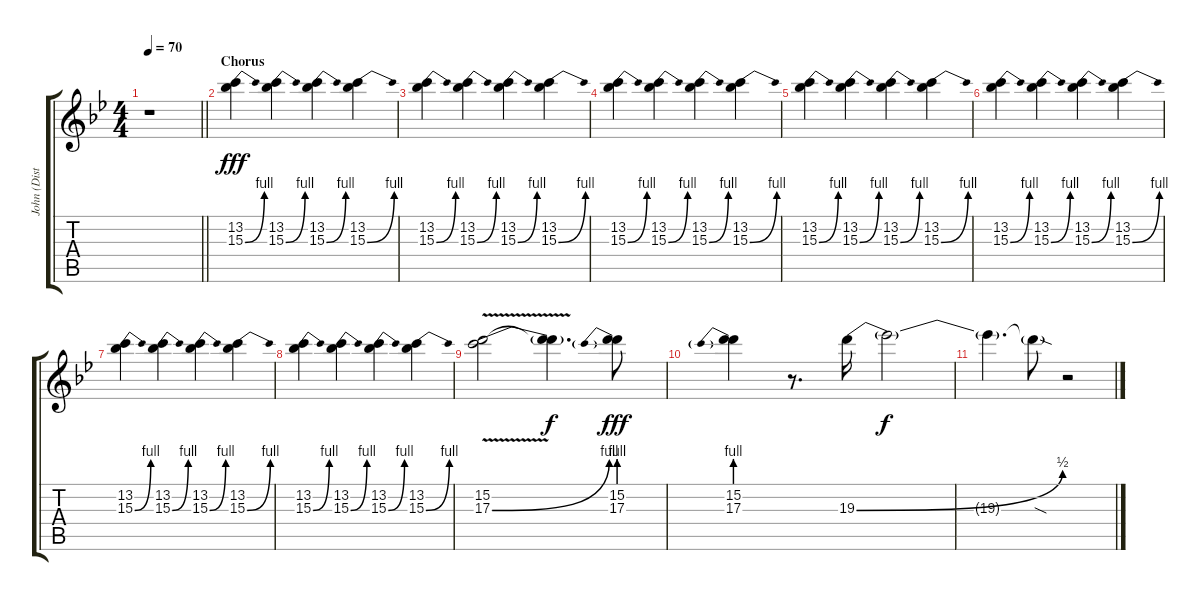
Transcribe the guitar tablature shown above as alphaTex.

\track ("John (Distortion)" "John (Dist") {instrument distortionguitar}
\staff {score tabs}
\tuning (E4 B3 G3 D3 A2 E2) {hide}
\ts (4 4)
\tempo 70
\clef g2
\barLineRight lightlight
\ks bb
r.1{dy f} |
\section ("" "Chorus")
(13.2 15.3{be (bend 0 0 60 4)}).4{dy fff volume 11} (13.2 15.3{be (bend 0 0 60 4)}).4 (13.2 15.3{be (bend 0 0 60 4)}).4 (13.2 15.3{be (bend 0 0 60 4)}).4 |
(13.2 15.3{be (bend 0 0 60 4)}).4 (13.2 15.3{be (bend 0 0 60 4)}).4 (13.2 15.3{be (bend 0 0 60 4)}).4 (13.2 15.3{be (bend 0 0 60 4)}).4 |
(13.2 15.3{be (bend 0 0 60 4)}).4 (13.2 15.3{be (bend 0 0 60 4)}).4 (13.2 15.3{be (bend 0 0 60 4)}).4 (13.2 15.3{be (bend 0 0 60 4)}).4 |
(13.2 15.3{be (bend 0 0 60 4)}).4 (13.2 15.3{be (bend 0 0 60 4)}).4 (13.2 15.3{be (bend 0 0 60 4)}).4 (13.2 15.3{be (bend 0 0 60 4)}).4 |
(13.2 15.3{be (bend 0 0 60 4)}).4 (13.2 15.3{be (bend 0 0 60 4)}).4 (13.2 15.3{be (bend 0 0 60 4)}).4 (13.2 15.3{be (bend 0 0 60 4)}).4 |
(13.2 15.3{be (bend 0 0 60 4)}).4 (13.2 15.3{be (bend 0 0 60 4)}).4 (13.2 15.3{be (bend 0 0 60 4)}).4 (13.2 15.3{be (bend 0 0 60 4)}).4 |
(13.2 15.3{be (bend 0 0 60 4)}).4 (13.2 15.3{be (bend 0 0 60 4)}).4 (13.2 15.3{be (bend 0 0 60 4)}).4 (13.2 15.3{be (bend 0 0 60 4)}).4 |
(15.2 17.3{be (bend 0 0 60 4) v}).2 (15.2{t} 17.3{t}).4{d dy f} (15.2 17.3{be (prebend 0 4 60 4)}).8{dy fff} |
(15.2 17.3{be (prebend 0 4 60 4)}).4 r.8{d} 19.3{be (bend 0 0 60 2)}.16 19.3{t}.2{dy f} |
19.3{t}.4{d} 19.3{sod t}.8 r.2
